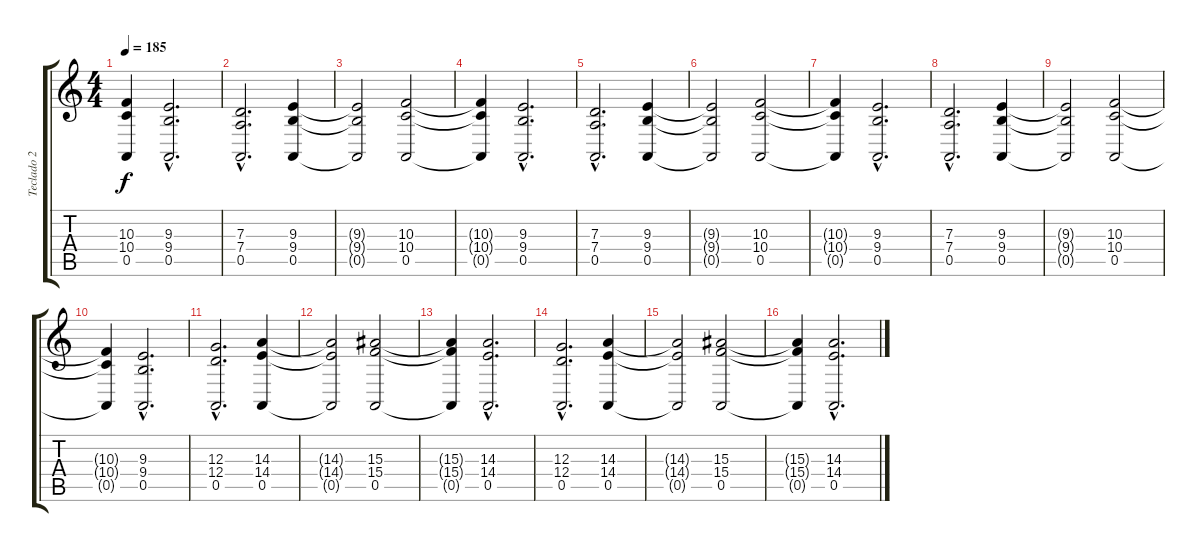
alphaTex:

\track ("Teclado 2" "Teclado 2") {instrument choiraahs}
\staff {score tabs}
\tuning (E4 B3 G3 D3 A2 E2) {hide}
\ts (4 4)
\tempo 185
\clef g2
\ks c
(10.3{t} 10.4{t} 0.5{t}).4{dy f} (9.3{hac} 9.4{hac} 0.5{hac}).2{d} |
(7.3{hac} 7.4{hac} 0.5{hac}).2{d} (9.3 9.4 0.5).4 |
(9.3{t} 9.4{t} 0.5{t}).2 (10.3 10.4 0.5).2 |
(10.3{t} 10.4{t} 0.5{t}).4 (9.3{hac} 9.4{hac} 0.5{hac}).2{d} |
(7.3{hac} 7.4{hac} 0.5{hac}).2{d} (9.3 9.4 0.5).4 |
(9.3{t} 9.4{t} 0.5{t}).2 (10.3 10.4 0.5).2 |
(10.3{t} 10.4{t} 0.5{t}).4 (9.3{hac} 9.4{hac} 0.5{hac}).2{d} |
(7.3{hac} 7.4{hac} 0.5{hac}).2{d} (9.3 9.4 0.5).4 |
(9.3{t} 9.4{t} 0.5{t}).2 (10.3 10.4 0.5).2 |
(10.3{t} 10.4{t} 0.5{t}).4 (9.3{hac} 9.4{hac} 0.5{hac}).2{d} |
(12.3{hac} 12.4{hac} 0.5{hac}).2{d} (14.3 14.4 0.5).4 |
(14.3{t} 14.4{t} 0.5{t}).2 (15.3 15.4 0.5).2 |
(15.3{t} 15.4{t} 0.5{t}).4 (14.3{hac} 14.4{hac} 0.5{hac}).2{d} |
(12.3{hac} 12.4{hac} 0.5{hac}).2{d} (14.3 14.4 0.5).4 |
(14.3{t} 14.4{t} 0.5{t}).2 (15.3 15.4 0.5).2 |
(15.3{t} 15.4{t} 0.5{t}).4 (14.3{hac} 14.4{hac} 0.5{hac}).2{d}
